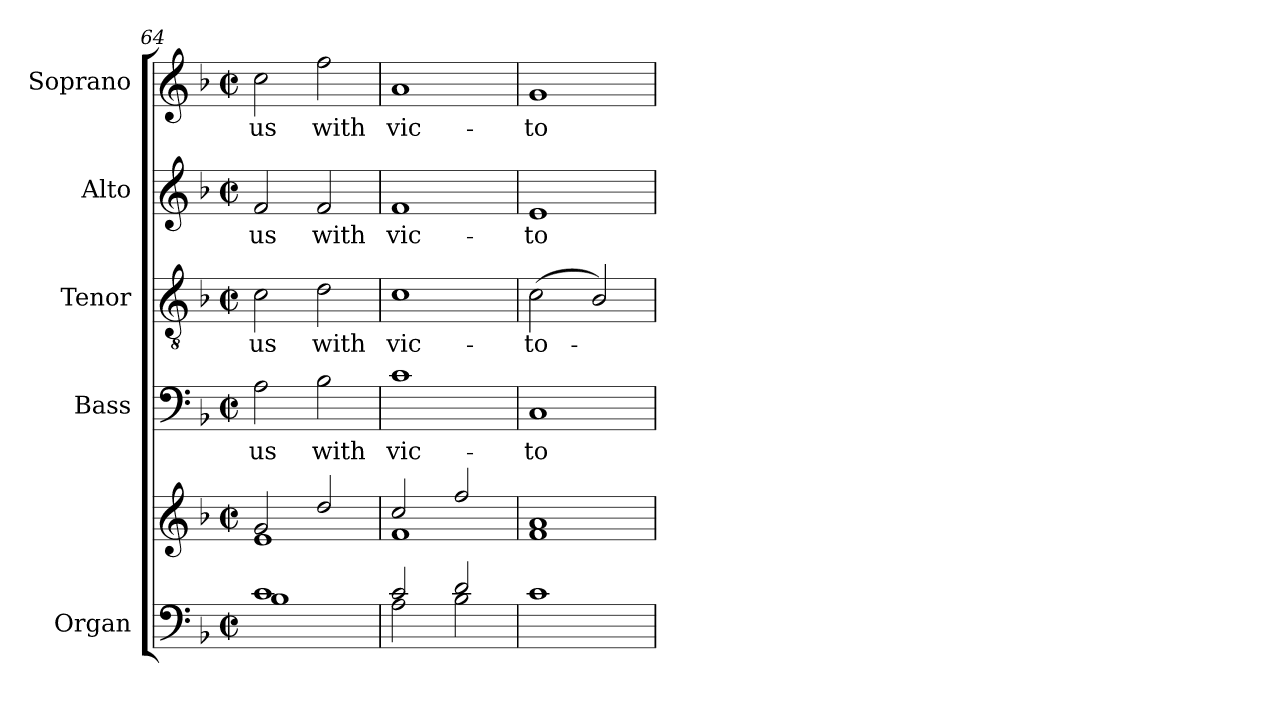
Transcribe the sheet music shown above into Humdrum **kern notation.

**kern	**kern	**kern	**text	**kern	**text	**kern	**text	**kern	**text
*part5	*part5	*part4	*part4	*part3	*part3	*part2	*part2	*part1	*part1
*staff6	*staff5	*staff4	*staff4	*staff3	*staff3	*staff2	*staff2	*staff1	*staff1
*I"Organ	*	*I"Bass	*	*I"Tenor	*	*I"Alto	*	*I"Soprano	*
*	*	*I'B	*	*I'T	*	*I'A	*	*I'S	*
*clefF4	*clefG2	*clefF4	*	*clefGv2	*	*clefG2	*	*clefG2	*
*k[b-]	*k[b-]	*k[b-]	*	*k[b-]	*	*k[b-]	*	*k[b-]	*
*F:	*F:	*F:	*	*F:	*	*F:	*	*F:	*
*M2/2	*M2/2	*M2/2	*	*M2/2	*	*M2/2	*	*M2/2	*
*met(c|)	*met(c|)	*met(c|)	*	*met(c|)	*	*met(c|)	*	*met(c|)	*
=64	=64	=64	=64	=64	=64	=64	=64	=64	=64
*^	*^	*	*	*	*	*	*	*	*
!	!	!	!	!	!LO:LY:b	!	!LO:LY:b	!	!LO:LY:b	!	!LO:LY:b
1c/	1B-\	2g	1e\	2A	us	2c	us	2f	us	2cc	us
!	!	!	!	!	!LO:LY:b	!	!LO:LY:b	!	!LO:LY:b	!	!LO:LY:b
.	.	2dd/	.	2B-	with	2d	with	2f	with	2ff	with
=65	=65	=65	=65	=65	=65	=65	=65	=65	=65	=65	=65
!	!	!	!	!	!LO:LY:b	!	!LO:LY:b	!	!LO:LY:b	!	!LO:LY:b
2c/	2A\	2cc/	1f\	1c	vic-	1c	vic-	1f	vic-	1a	vic-
2d/	2B-\	2ff/	.	.	.	.	.	.	.	.	.
=66	=66	=66	=66	=66	=66	=66	=66	=66	=66	=66	=66
!	!	!	!	!	!LO:LY:b	!	!LO:LY:b	!	!LO:LY:b	!	!LO:LY:b
1ryy	1c\	1a	1f\	1C	-to-	(<2c	-to-	1e	-to-	1g	-to-
.	.	.	.	.	.	2B-/)	.	.	.	.	.
*v	*v	*	*	*	*	*	*	*	*	*	*
*	*v	*v	*	*	*	*	*	*	*	*
=	=	=	=	=	=	=	=	=	=
*-	*-	*-	*-	*-	*-	*-	*-	*-	*-
